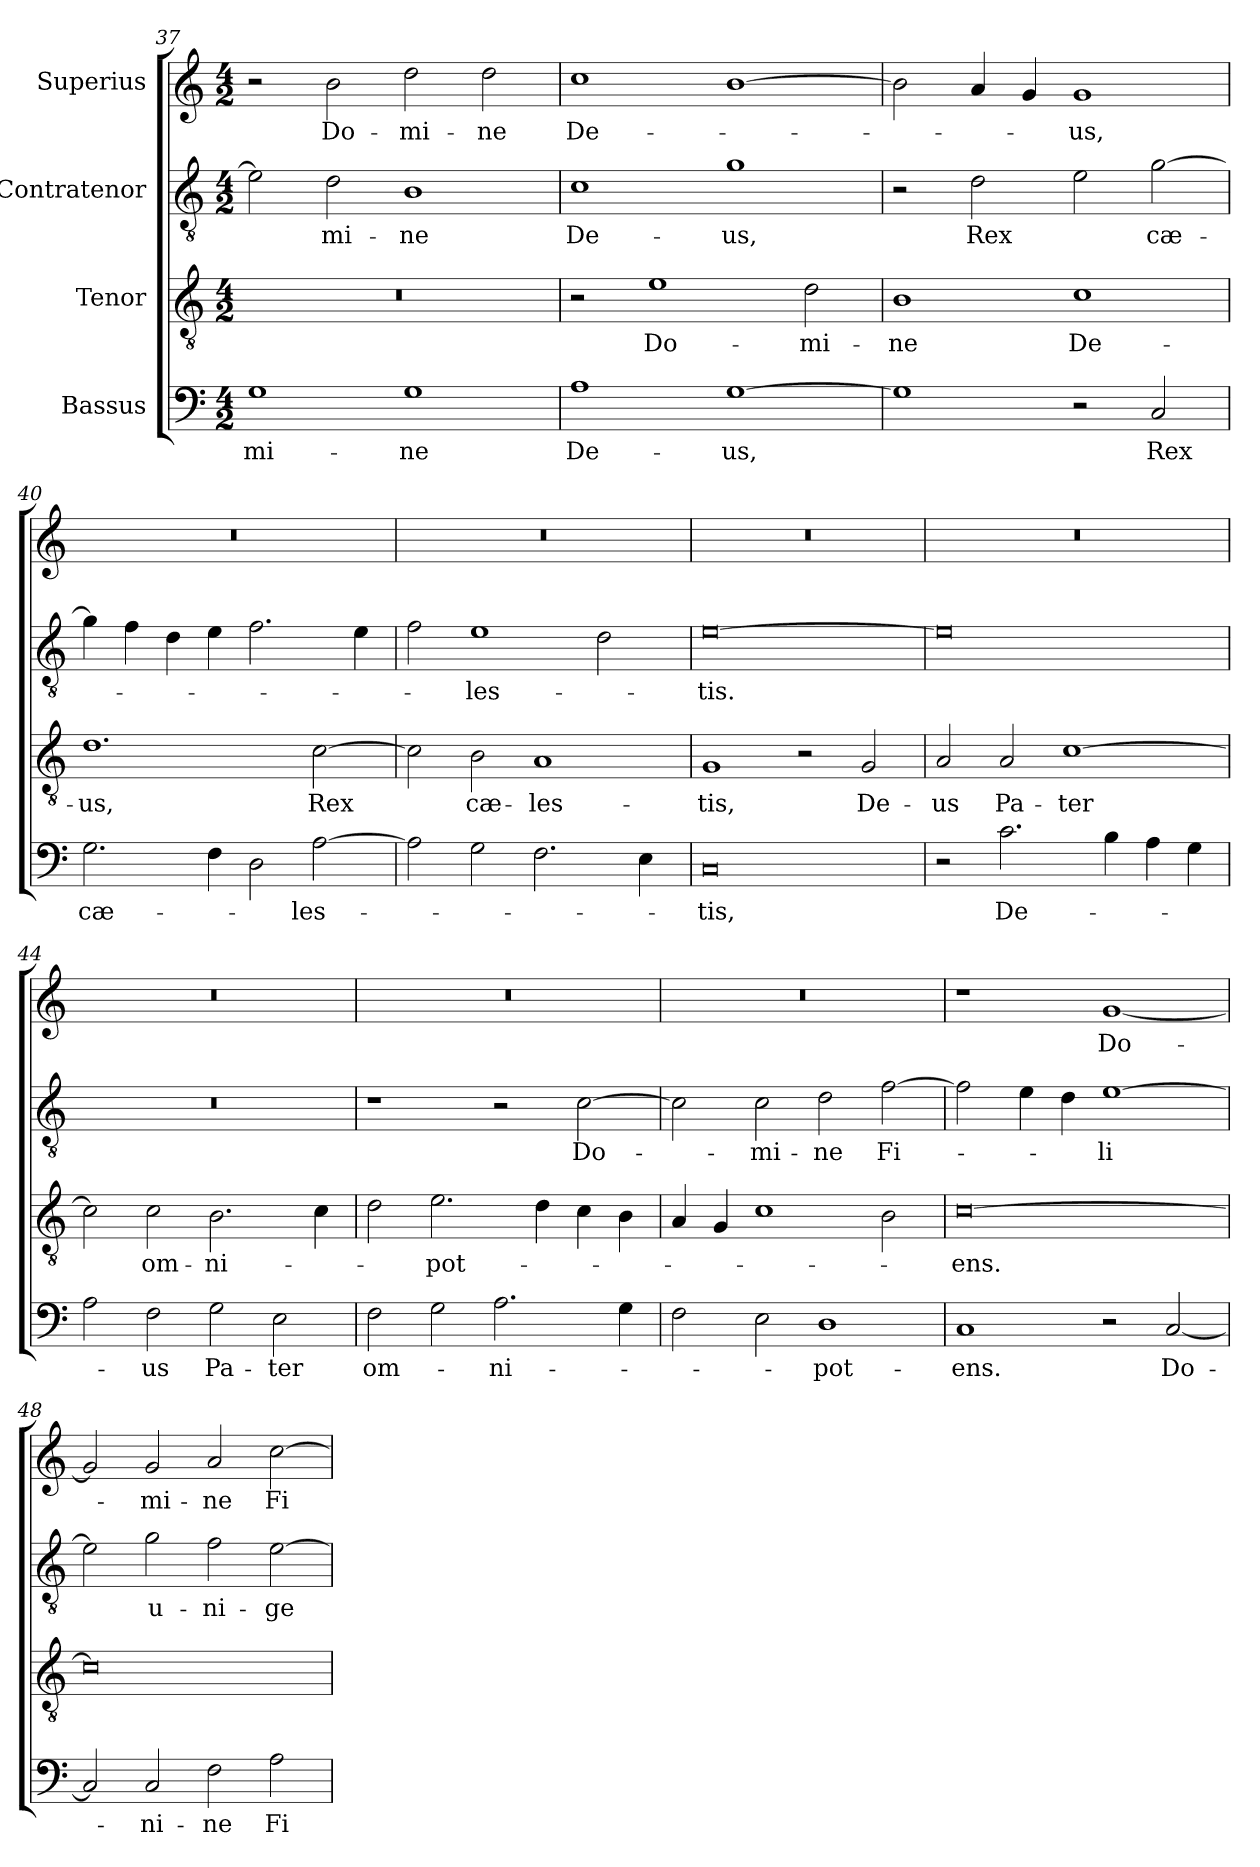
**kern	**text	**kern	**text	**kern	**text	**kern	**text
*part4	*part4	*part3	*part3	*part2	*part2	*part1	*part1
*staff4	*staff4	*staff3	*staff3	*staff2	*staff2	*staff1	*staff1
*I"Bassus	*	*I"Tenor	*	*I"Contratenor	*	*I"Superius	*
*clefF4	*	*clefGv2	*	*clefGv2	*	*clefG2	*
*k[]	*	*k[]	*	*k[]	*	*k[]	*
*M4/2	*	*M4/2	*	*M4/2	*	*M4/2	*
=37	=37	=37	=37	=37	=37	=37	=37
1G\	-mi-	0r	.	2e\]	.	2r	.
.	.	.	.	2d\	-mi-	2b\	Do-
1G\	-ne	.	.	1B\	-ne	2dd\	-mi-
.	.	.	.	.	.	2dd\	-ne
=38	=38	=38	=38	=38	=38	=38	=38
1A\	De-	2r	.	1c\	De-	1cc\	De-
.	.	1e\	Do-	.	.	.	.
[1G\	-us,	.	.	1g\	-us,	[1b\	.
.	.	2d\	-mi-	.	.	.	.
=39	=39	=39	=39	=39	=39	=39	=39
1G\]	.	1B\	-ne	2r	.	2b\]	.
.	.	.	.	2d\	Rex	4a/	.
.	.	.	.	.	.	4g/	.
2r	.	1c\	De-	2e\	.	1g/	-us,
2C/	Rex	.	.	[2g\	cæ-	.	.
=40	=40	=40	=40	=40	=40	=40	=40
2.G\	cæ-	1.d\	-us,	4g\]	.	0r	.
.	.	.	.	4f\	.	.	.
.	.	.	.	4d\	.	.	.
4F\	.	.	.	4e\	.	.	.
2D\	.	.	.	2.f\	.	.	.
[2A\	-les-	[2c\	Rex	.	.	.	.
.	.	.	.	4e\	.	.	.
=41	=41	=41	=41	=41	=41	=41	=41
2A\]	.	2c\]	.	2f\	.	0r	.
2G\	.	2B\	cæ-	1e\	-les-	.	.
2.F\	.	1A/	-les-	.	.	.	.
.	.	.	.	2d\	.	.	.
4E\	.	.	.	.	.	.	.
=42	=42	=42	=42	=42	=42	=42	=42
0C/	-tis,	1G/	-tis,	[0e\	-tis.	0r	.
.	.	2r	.	.	.	.	.
.	.	2G/	De-	.	.	.	.
=43	=43	=43	=43	=43	=43	=43	=43
2r	.	2A/	-us	0e\]	.	0r	.
2.c\	De-	2A/	Pa-	.	.	.	.
.	.	[1c\	-ter	.	.	.	.
4B\	.	.	.	.	.	.	.
4A\	.	.	.	.	.	.	.
4G\	.	.	.	.	.	.	.
=44	=44	=44	=44	=44	=44	=44	=44
2A\	.	2c\]	.	0r	.	0r	.
2F\	-us	2c\	om-	.	.	.	.
2G\	Pa-	2.B\	-ni-	.	.	.	.
2E\	-ter	.	.	.	.	.	.
.	.	4c\	.	.	.	.	.
=45	=45	=45	=45	=45	=45	=45	=45
2F\	om-	2d\	.	1r	.	0r	.
2G\	.	2.e\	-pot-	.	.	.	.
2.A\	-ni-	.	.	2r	.	.	.
.	.	4d\	.	.	.	.	.
.	.	4c\	.	[2c\	Do-	.	.
4G\	.	4B\	.	.	.	.	.
=46	=46	=46	=46	=46	=46	=46	=46
2F\	.	4A/	.	2c\]	.	0r	.
.	.	4G/	.	.	.	.	.
2E\	.	1c\	.	2c\	-mi-	.	.
1D\	-pot-	.	.	2d\	-ne	.	.
.	.	2B\	.	[2f\	Fi-	.	.
=47	=47	=47	=47	=47	=47	=47	=47
1C/	-ens.	[0c\	-ens.	2f\]	.	1r	.
.	.	.	.	4e\	.	.	.
.	.	.	.	4d\	.	.	.
2r	.	.	.	[1e\	-li	[1g/	Do-
[2C/	Do-	.	.	.	.	.	.
=48	=48	=48	=48	=48	=48	=48	=48
2C/]	.	0c\]	.	2e\]	.	2g/]	.
2C/	-ni-	.	.	2g\	u-	2g/	-mi-
2F\	-ne	.	.	2f\	-ni-	2a/	-ne
2A\	Fi-	.	.	[2e\	-ge-	[2cc\	Fi-
=	=	=	=	=	=	=	=
*-	*-	*-	*-	*-	*-	*-	*-
